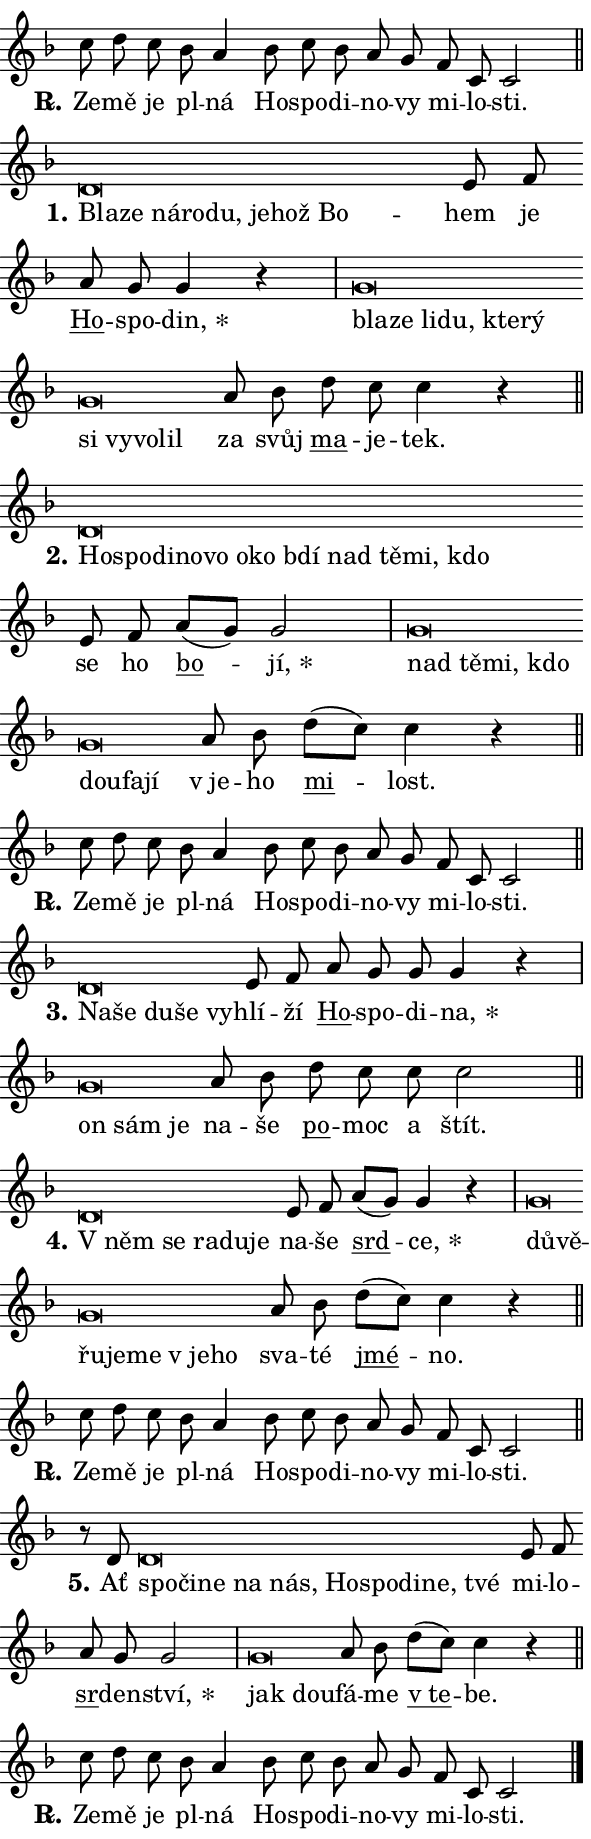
\version "2.24.0"
\header { tagline = "" }
\paper {
  indent = 0\cm
  top-margin = 0\cm
  right-margin = 0.13\cm % to fit lyric hyphens
  bottom-margin = 0\cm
  left-margin = 0\cm
  paper-width = 10\cm
  page-breaking = #ly:one-page-breaking
  system-system-spacing.basic-distance = #11
  score-system-spacing.basic-distance = #11
  ragged-last = ##f
}


%% Author: Thomas Morley
%% https://lists.gnu.org/archive/html/lilypond-user/2020-05/msg00002.html
#(define (line-position grob)
"Returns position of @var[grob} in current system:
   @code{'start}, if at first time-step
   @code{'end}, if at last time-step
   @code{'middle} otherwise
"
  (let* ((col (ly:item-get-column grob))
         (ln (ly:grob-object col 'left-neighbor))
         (rn (ly:grob-object col 'right-neighbor))
         (col-to-check-left (if (ly:grob? ln) ln col))
         (col-to-check-right (if (ly:grob? rn) rn col))
         (break-dir-left
           (and
             (ly:grob-property col-to-check-left 'non-musical #f)
             (ly:item-break-dir col-to-check-left)))
         (break-dir-right
           (and
             (ly:grob-property col-to-check-right 'non-musical #f)
             (ly:item-break-dir col-to-check-right))))
        (cond ((eqv? 1 break-dir-left) 'start)
              ((eqv? -1 break-dir-right) 'end)
              (else 'middle))))

#(define (tranparent-at-line-position vctor)
  (lambda (grob)
  "Relying on @code{line-position} select the relevant enry from @var{vctor}.
Used to determine transparency,"
    (case (line-position grob)
      ((end) (not (vector-ref vctor 0)))
      ((middle) (not (vector-ref vctor 1)))
      ((start) (not (vector-ref vctor 2))))))

noteHeadBreakVisibility =
#(define-music-function (break-visibility)(vector?)
"Makes @code{NoteHead}s transparent relying on @var{break-visibility}"
#{
  \override NoteHead.transparent =
    #(tranparent-at-line-position break-visibility)
#})

#(define delete-ledgers-for-transparent-note-heads
  (lambda (grob)
    "Reads whether a @code{NoteHead} is transparent.
If so this @code{NoteHead} is removed from @code{'note-heads} from
@var{grob}, which is supposed to be @code{LedgerLineSpanner}.
As a result ledgers are not printed for this @code{NoteHead}"
    (let* ((nhds-array (ly:grob-object grob 'note-heads))
           (nhds-list
             (if (ly:grob-array? nhds-array)
                 (ly:grob-array->list nhds-array)
                 '()))
           ;; Relies on the transparent-property being done before
           ;; Staff.LedgerLineSpanner.after-line-breaking is executed.
           ;; This is fragile ...
           (to-keep
             (remove
               (lambda (nhd)
                 (ly:grob-property nhd 'transparent #f))
               nhds-list)))
      ;; TODO find a better method to iterate over grob-arrays, similiar
      ;; to filter/remove etc for lists
      ;; For now rebuilt from scratch
      (set! (ly:grob-object grob 'note-heads)  '())
      (for-each
        (lambda (nhd)
          (ly:pointer-group-interface::add-grob grob 'note-heads nhd))
        to-keep))))

squashNotes = {
  \override NoteHead.X-extent = #'(-0.2 . 0.2)
  \override NoteHead.Y-extent = #'(-0.75 . 0)
  \override NoteHead.stencil =
    #(lambda (grob)
       (let ((pos (ly:grob-property grob 'staff-position)))
         (begin
           (if (< pos -7) (display "ERROR: Lower brevis then expected\n") (display ""))
           (if (<= pos -6) ly:text-interface::print ly:note-head::print))))
}
unSquashNotes = {
  \revert NoteHead.X-extent
  \revert NoteHead.Y-extent
  \revert NoteHead.stencil
}

hideNotes = \noteHeadBreakVisibility #begin-of-line-visible
unHideNotes = \noteHeadBreakVisibility #all-visible

% work-around for resetting accidentals
% https://lilypond.org/doc/v2.23/Documentation/notation/displaying-rhythms#unmetered-music
cadenzaMeasure = {
  \cadenzaOff
  \partial 1024 s1024
  \cadenzaOn
}

#(define-markup-command (accent layout props text) (markup?)
  "Underline accented syllable"
  (interpret-markup layout props
    #{\markup \override #'(offset . 4.3) \underline { #text }#}))

responsum = \markup \concat {
  "R" \hspace #-1.05 \path #0.1 #'((moveto 0 0.07) (lineto 0.9 0.8)) \hspace #0.05 "."
}

spaceSize = #0.6828661417322834 % exact space size for TeX Gyre Schola

\layout {
  \context {
    \Staff
    \remove "Time_signature_engraver"
    \override LedgerLineSpanner.after-line-breaking = #delete-ledgers-for-transparent-note-heads
  }
  \context {
    \Lyrics {
      \override LyricSpace.minimum-distance = \spaceSize
      \override LyricText.font-name = #"TeX Gyre Schola"
      \override LyricText.font-size = 1
      \override StanzaNumber.font-name = #"TeX Gyre Schola Bold"
      \override StanzaNumber.font-size = 1
    }
  }
  \context {
    \Score 
    \override NoteHead.text =
      #(lambda (grob) 
        (let ((pos (ly:grob-property grob 'staff-position)))
          #{\markup {
            \combine
              \halign #-0.55 \raise #(if (= pos -6) 0 0.5) \override #'(thickness . 2) \draw-line #'(3.2 . 0)
              \musicglyph "noteheads.sM1"
          }#}))
  }
}

% magnetic-lyrics.ily
%
%   written by
%     Jean Abou Samra <jean@abou-samra.fr>
%     Werner Lemberg <wl@gnu.org>
%
%   adapted by
%     Jiri Hon <jiri.hon@gmail.com>
%
% Version 2022-Apr-15

% https://www.mail-archive.com/lilypond-user@gnu.org/msg149350.html

#(define (Left_hyphen_pointer_engraver context)
   "Collect syllable-hyphen-syllable occurrences in lyrics and store
them in properties.  This engraver only looks to the left.  For
example, if the lyrics input is @code{foo -- bar}, it does the
following.

@itemize @bullet
@item
Set the @code{text} property of the @code{LyricHyphen} grob between
@q{foo} and @q{bar} to @code{foo}.

@item
Set the @code{left-hyphen} property of the @code{LyricText} grob with
text @q{foo} to the @code{LyricHyphen} grob between @q{foo} and
@q{bar}.
@end itemize

Use this auxiliary engraver in combination with the
@code{lyric-@/text::@/apply-@/magnetic-@/offset!} hook."
   (let ((hyphen #f)
         (text #f))
     (make-engraver
      (acknowledgers
       ((lyric-syllable-interface engraver grob source-engraver)
        (set! text grob)))
      (end-acknowledgers
       ((lyric-hyphen-interface engraver grob source-engraver)
        ;(when (not (grob::has-interface grob 'lyric-space-interface))
          (set! hyphen grob)));)
      ((stop-translation-timestep engraver)
       (when (and text hyphen)
         (ly:grob-set-object! text 'left-hyphen hyphen))
       (set! text #f)
       (set! hyphen #f)))))

#(define (lyric-text::apply-magnetic-offset! grob)
   "If the space between two syllables is less than the value in
property @code{LyricText@/.details@/.squash-threshold}, move the right
syllable to the left so that it gets concatenated with the left
syllable.

Use this function as a hook for
@code{LyricText@/.after-@/line-@/breaking} if the
@code{Left_@/hyphen_@/pointer_@/engraver} is active."
   (let ((hyphen (ly:grob-object grob 'left-hyphen #f)))
     (when hyphen
       (let ((left-text (ly:spanner-bound hyphen LEFT)))
         (when (grob::has-interface left-text 'lyric-syllable-interface)
           (let* ((common (ly:grob-common-refpoint grob left-text X))
                  (this-x-ext (ly:grob-extent grob common X))
                  (left-x-ext
                   (begin
                     ;; Trigger magnetism for left-text.
                     (ly:grob-property left-text 'after-line-breaking)
                     (ly:grob-extent left-text common X)))
                  ;; `delta` is the gap width between two syllables.
                  (delta (- (interval-start this-x-ext)
                            (interval-end left-x-ext)))
                  (details (ly:grob-property grob 'details))
                  (threshold (assoc-get 'squash-threshold details 0.2)))
             (when (< delta threshold)
               (let* (;; We have to manipulate the input text so that
                      ;; ligatures crossing syllable boundaries are not
                      ;; disabled.  For languages based on the Latin
                      ;; script this is essentially a beautification.
                      ;; However, for non-Western scripts it can be a
                      ;; necessity.
                      (lt (ly:grob-property left-text 'text))
                      (rt (ly:grob-property grob 'text))
                      (is-space (grob::has-interface hyphen 'lyric-space-interface))
                      (space (if is-space " " ""))
                      (extra-delta (if is-space spaceSize 0))
                      ;; Append new syllable.
                      (ltrt-space (if (and (string? lt) (string? rt))
                                (string-append lt space rt)
                                (make-concat-markup (list lt space rt))))
                      ;; Right-align `ltrt` to the right side.
                      (ltrt-space-markup (grob-interpret-markup
                               grob
                               (make-translate-markup
                                (cons (interval-length this-x-ext) 0)
                                (make-right-align-markup ltrt-space)))))
                 (begin
                   ;; Don't print `left-text`.
                   (ly:grob-set-property! left-text 'stencil #f)
                   ;; Set text and stencil (which holds all collected
                   ;; syllables so far) and shift it to the left.
                   (ly:grob-set-property! grob 'text ltrt-space)
                   (ly:grob-set-property! grob 'stencil ltrt-space-markup)
                   (ly:grob-translate-axis! grob (- (- delta extra-delta)) X))))))))))


#(define (lyric-hyphen::displace-bounds-first grob)
   ;; Make very sure this callback isn't triggered too early.
   (let ((left (ly:spanner-bound grob LEFT))
         (right (ly:spanner-bound grob RIGHT)))
     (ly:grob-property left 'after-line-breaking)
     (ly:grob-property right 'after-line-breaking)
     (ly:lyric-hyphen::print grob)))

squashThreshold = #0.4

\layout {
  \context {
    \Lyrics
    \consists #Left_hyphen_pointer_engraver
    \override LyricText.after-line-breaking =
      #lyric-text::apply-magnetic-offset!
    \override LyricHyphen.stencil = #lyric-hyphen::displace-bounds-first
    \override LyricText.details.squash-threshold = \squashThreshold
    \override LyricHyphen.minimum-distance = 0
    \override LyricHyphen.minimum-length = \squashThreshold
  }
}

squashText = \override LyricText.details.squash-threshold = 9999
unSquashText = \override LyricText.details.squash-threshold = \squashThreshold

leftText = \override LyricText.self-alignment-X = #LEFT
unLeftText = \revert LyricText.self-alignment-X

starOffset = #(lambda (grob) 
                (let ((x_offset (ly:self-alignment-interface::aligned-on-x-parent grob)))
                  (if (= x_offset 0) 0 (+ x_offset 1.2))))

star = #(define-music-function (syllable)(string?)
"Append star separator at the end of a syllable"
#{
  \once \override LyricText.X-offset = #starOffset
  \lyricmode { \markup {
    #syllable
    \override #'((font-name . "TeX Gyre Schola Bold")) \hspace #0.2 \lower #0.65 \larger "*"
  } }
#})

starAccent = #(define-music-function (syllable)(string?)
"Append star separator at the end of a syllable and make accent"
#{
  \once \override LyricText.X-offset = #starOffset
  \lyricmode { \markup {
    \accent #syllable
    \override #'((font-name . "TeX Gyre Schola Bold")) \hspace #0.2 \lower #0.65 \larger "*"
  } }
#})

breath = #(define-music-function (syllable)(string?)
"Append breathing indicator at the end of a syllable"
#{
  \lyricmode { \markup { #syllable "+" } }
#})

optionalBreath = #(define-music-function (syllable)(string?)
"Append optional breathing indicator at the end of a syllable"
#{
  \lyricmode { \markup { #syllable "(+)" } }
#})


\score {
    <<
        \new Voice = "melody" { \cadenzaOn \key f \major \relative { c''8 d c bes a4 \bar "" bes8 c bes \bar "" a g \bar "" f c c2 \cadenzaMeasure \bar "||" \break } }
        \new Lyrics \lyricsto "melody" { \lyricmode { \set stanza = \responsum
Ze -- mě je pl -- ná Ho -- spo -- di -- no -- vy mi -- lo -- sti. } }
    >>
    \layout {}
}

\score {
    <<
        \new Voice = "melody" { \cadenzaOn \key f \major \relative { \squashNotes d'\breve*1/16 \hideNotes \breve*1/16 \bar "" \breve*1/16 \bar "" \breve*1/16 \bar "" \breve*1/16 \bar "" \breve*1/16 \bar "" \breve*1/16 \breve*1/16 \bar "" \unHideNotes \unSquashNotes e8 f \bar "" a g g4 r \cadenzaMeasure \bar "|" \squashNotes g\breve*1/16 \hideNotes \breve*1/16 \bar "" \breve*1/16 \bar "" \breve*1/16 \bar "" \breve*1/16 \bar "" \breve*1/16 \bar "" \breve*1/16 \bar "" \breve*1/16 \bar "" \breve*1/16 \breve*1/16 \bar "" \unHideNotes \unSquashNotes a8 bes \bar "" d c c4 r \cadenzaMeasure \bar "||" \break } }
        \new Lyrics \lyricsto "melody" { \lyricmode { \set stanza = "1."
\leftText Bla -- \squashText ze ná -- ro -- du, je -- hož Bo -- \unLeftText \unSquashText hem je \markup \accent Ho -- spo -- \star din, \leftText bla -- \squashText ze li -- du, kte -- rý si vy -- vo -- lil \unLeftText \unSquashText za svůj \markup \accent ma -- je -- tek. } }
    >>
    \layout {}
}

\score {
    <<
        \new Voice = "melody" { \cadenzaOn \key f \major \relative { \squashNotes d'\breve*1/16 \hideNotes \breve*1/16 \bar "" \breve*1/16 \bar "" \breve*1/16 \bar "" \breve*1/16 \bar "" \breve*1/16 \bar "" \breve*1/16 \bar "" \breve*1/16 \bar "" \breve*1/16 \bar "" \breve*1/16 \bar "" \breve*1/16 \breve*1/16 \bar "" \unHideNotes \unSquashNotes e8 f \bar "" a[( g)] g2 \cadenzaMeasure \bar "|" \squashNotes g\breve*1/16 \hideNotes \breve*1/16 \bar "" \breve*1/16 \bar "" \breve*1/16 \bar "" \breve*1/16 \bar "" \breve*1/16 \breve*1/16 \bar "" \unHideNotes \unSquashNotes a8 bes \bar "" d[( c)] c4 r \cadenzaMeasure \bar "||" \break } }
        \new Lyrics \lyricsto "melody" { \lyricmode { \set stanza = "2."
\leftText Ho -- \squashText spo -- di -- no -- vo o -- ko bdí nad tě -- mi, kdo \unLeftText \unSquashText se ho \markup \accent bo -- \star jí, \leftText nad \squashText tě -- mi, kdo dou -- fa -- jí \unLeftText \unSquashText "v je" -- ho \markup \accent mi -- lost. } }
    >>
    \layout {}
}

\score {
    <<
        \new Voice = "melody" { \cadenzaOn \key f \major \relative { c''8 d c bes a4 \bar "" bes8 c bes \bar "" a g \bar "" f c c2 \cadenzaMeasure \bar "||" \break } }
        \new Lyrics \lyricsto "melody" { \lyricmode { \set stanza = \responsum
Ze -- mě je pl -- ná Ho -- spo -- di -- no -- vy mi -- lo -- sti. } }
    >>
    \layout {}
}

\score {
    <<
        \new Voice = "melody" { \cadenzaOn \key f \major \relative { \squashNotes d'\breve*1/16 \hideNotes \breve*1/16 \bar "" \breve*1/16 \bar "" \breve*1/16 \breve*1/16 \bar "" \unHideNotes \unSquashNotes e8 f \bar "" a g g g4 r \cadenzaMeasure \bar "|" \squashNotes g\breve*1/16 \hideNotes \breve*1/16 \breve*1/16 \bar "" \unHideNotes \unSquashNotes a8 bes \bar "" d c c c2 \cadenzaMeasure \bar "||" \break } }
        \new Lyrics \lyricsto "melody" { \lyricmode { \set stanza = "3."
\leftText Na -- \squashText še du -- še vy -- \unLeftText \unSquashText hlí -- ží \markup \accent Ho -- spo -- di -- \star na, \leftText on \squashText sám je \unLeftText \unSquashText na -- še \markup \accent po -- moc a štít. } }
    >>
    \layout {}
}

\score {
    <<
        \new Voice = "melody" { \cadenzaOn \key f \major \relative { \squashNotes d'\breve*1/16 \hideNotes \breve*1/16 \bar "" \breve*1/16 \bar "" \breve*1/16 \breve*1/16 \bar "" \unHideNotes \unSquashNotes e8 f \bar "" a[( g)] g4 r \cadenzaMeasure \bar "|" \squashNotes g\breve*1/16 \hideNotes \breve*1/16 \bar "" \breve*1/16 \bar "" \breve*1/16 \bar "" \breve*1/16 \bar "" \breve*1/16 \breve*1/16 \bar "" \unHideNotes \unSquashNotes a8 bes \bar "" d[( c)] c4 r \cadenzaMeasure \bar "||" \break } }
        \new Lyrics \lyricsto "melody" { \lyricmode { \set stanza = "4."
\leftText "V něm" \squashText se ra -- du -- je \unLeftText \unSquashText na -- še \markup \accent srd -- \star ce, \leftText dů -- \squashText vě -- řu -- je -- me "v je" -- ho \unLeftText \unSquashText sva -- té \markup \accent jmé -- no. } }
    >>
    \layout {}
}

\score {
    <<
        \new Voice = "melody" { \cadenzaOn \key f \major \relative { c''8 d c bes a4 \bar "" bes8 c bes \bar "" a g \bar "" f c c2 \cadenzaMeasure \bar "||" \break } }
        \new Lyrics \lyricsto "melody" { \lyricmode { \set stanza = \responsum
Ze -- mě je pl -- ná Ho -- spo -- di -- no -- vy mi -- lo -- sti. } }
    >>
    \layout {}
}

\score {
    <<
        \new Voice = "melody" { \cadenzaOn \key f \major \relative { r8 d'8 \squashNotes d\breve*1/16 \hideNotes \breve*1/16 \bar "" \breve*1/16 \bar "" \breve*1/16 \bar "" \breve*1/16 \bar "" \breve*1/16 \bar "" \breve*1/16 \bar "" \breve*1/16 \bar "" \breve*1/16 \breve*1/16 \bar "" \unHideNotes \unSquashNotes e8 f \bar "" a g g2 \cadenzaMeasure \bar "|" \squashNotes g\breve*1/16 \hideNotes \breve*1/16 \bar "" \unHideNotes \unSquashNotes a8 bes \bar "" d[( c)] c4 r \cadenzaMeasure \bar "||" \break } }
        \new Lyrics \lyricsto "melody" { \lyricmode { \set stanza = "5."
Ať \leftText spo -- \squashText či -- ne na nás, Ho -- spo -- di -- ne, tvé \unLeftText \unSquashText mi -- lo -- \markup \accent sr -- den -- \star ství, \leftText jak \squashText dou -- \unLeftText \unSquashText fá -- me \markup \accent "v te" -- be. } }
    >>
    \layout {}
}

\score {
    <<
        \new Voice = "melody" { \cadenzaOn \key f \major \relative { c''8 d c bes a4 \bar "" bes8 c bes \bar "" a g \bar "" f c c2 \cadenzaMeasure \bar "||" \break } \bar "|." }
        \new Lyrics \lyricsto "melody" { \lyricmode { \set stanza = \responsum
Ze -- mě je pl -- ná Ho -- spo -- di -- no -- vy mi -- lo -- sti. } }
    >>
    \layout {}
}
